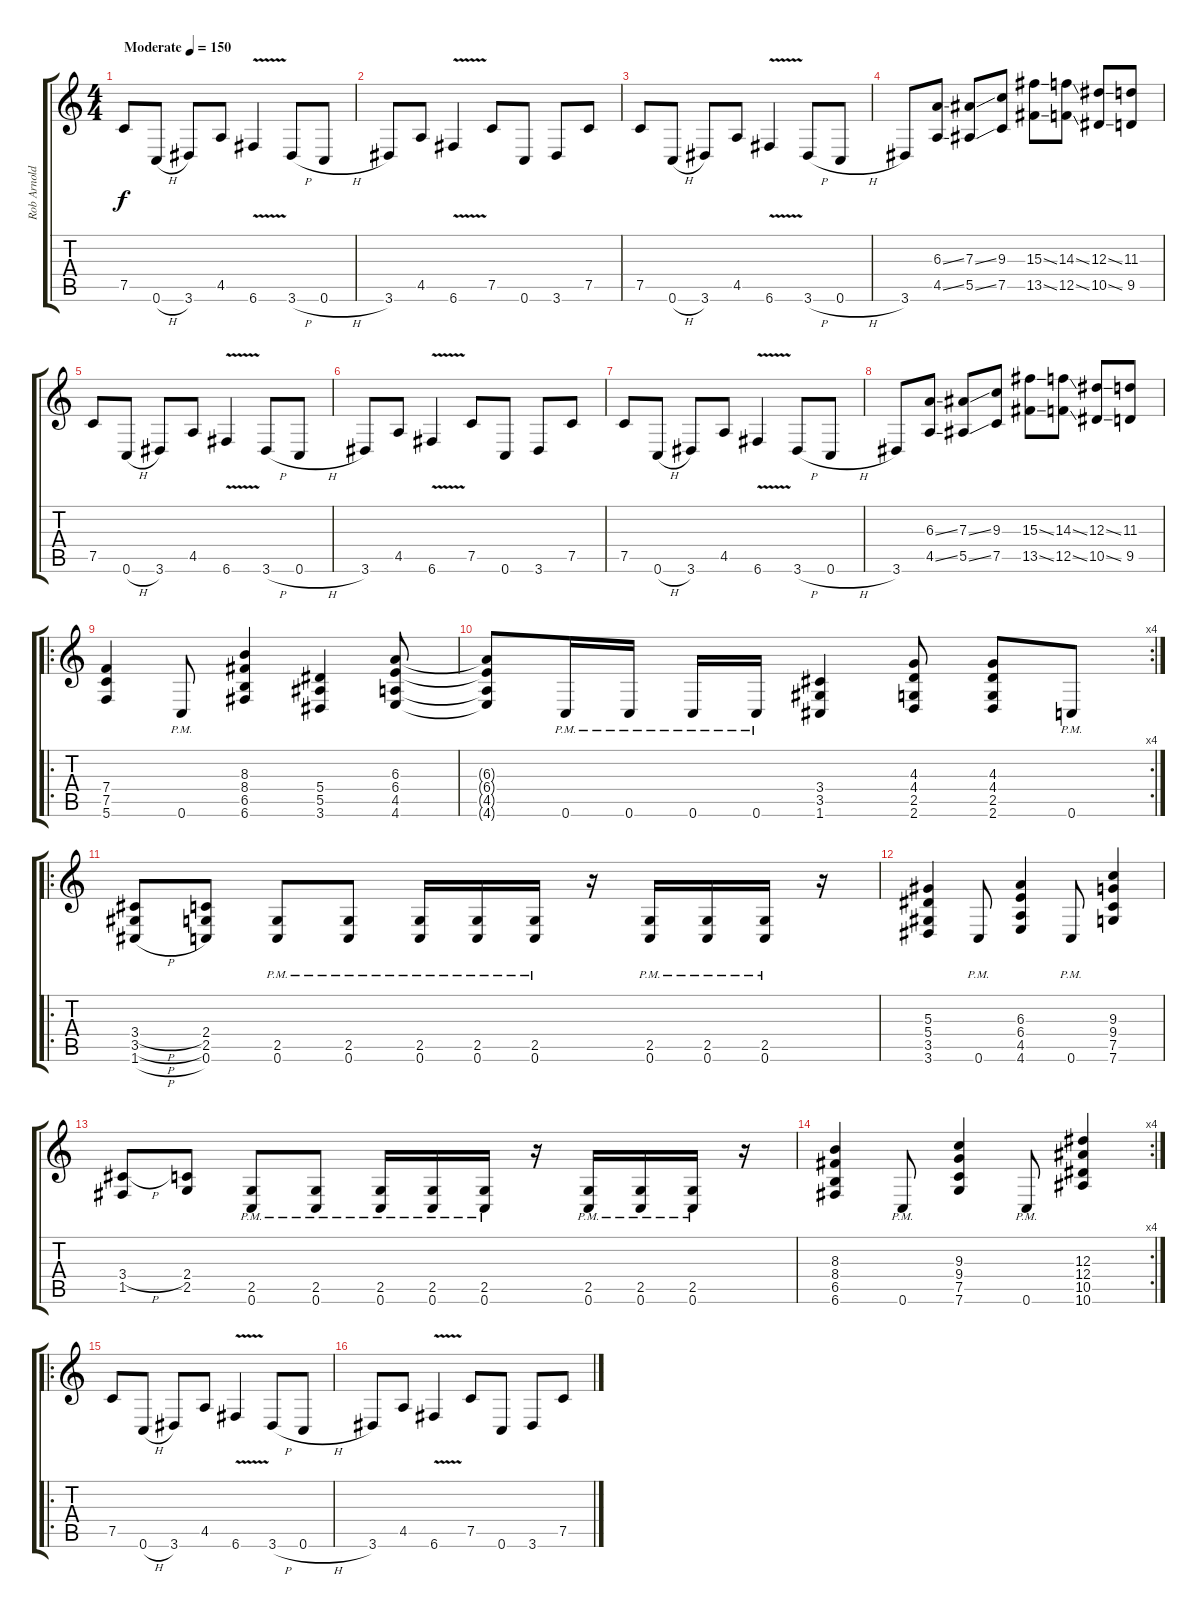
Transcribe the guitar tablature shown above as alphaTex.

\track ("Rob Arnold" "Rob Arnold") {instrument distortionguitar}
\staff {score tabs}
\tuning (C4 G3 Eb3 Bb2 F2 C2) {hide}
\ts (4 4)
\tempo (150 "Moderate")
\clef g2
\ks c
7.5.8{dy f instrument distortionguitar} 0.6{h}.8 3.6.8 4.5.8 6.6{v}.4 3.6{h}.8 0.6{h}.8 |
3.6.8 4.5.8 6.6{v}.4 7.5.8 0.6.8 3.6.8 7.5.8 |
7.5.8 0.6{h}.8 3.6.8 4.5.8 6.6{v}.4 3.6{h}.8 0.6{h}.8 |
3.6.8 (6.3{ss} 4.5{ss}).8 (7.3{ss} 5.5{ss}).8 (9.3 7.5).8 (15.3{ss} 13.5{ss}).8 (14.3{ss} 12.5{ss}).8 (12.3{ss} 10.5{ss}).8 (11.3 9.5).8 |
7.5.8 0.6{h}.8 3.6.8 4.5.8 6.6{v}.4 3.6{h}.8 0.6{h}.8 |
3.6.8 4.5.8 6.6{v}.4 7.5.8 0.6.8 3.6.8 7.5.8 |
7.5.8 0.6{h}.8 3.6.8 4.5.8 6.6{v}.4 3.6{h}.8 0.6{h}.8 |
3.6.8 (6.3{ss} 4.5{ss}).8 (7.3{ss} 5.5{ss}).8 (9.3 7.5).8 (15.3{ss} 13.5{ss}).8 (14.3{ss} 12.5{ss}).8 (12.3{ss} 10.5{ss}).8 (11.3 9.5).8 |
\ro
(7.4 7.5 5.6).4 0.6{pm}.8 (8.3 8.4 6.5 6.6).4 (5.4 5.5 3.6).4 (6.3 6.4 4.5 4.6).8 |
\rc 4
(6.3{t} 6.4{t} 4.5{t} 4.6{t}).8 0.6{pm}.16 0.6{pm}.16 0.6{pm}.16 0.6{pm}.16 (3.4 3.5 1.6).4 (4.3 4.4 2.5 2.6).8 (4.3 4.4 2.5 2.6).8 0.6{pm}.8 |
\ro
(3.4{h} 3.5{h} 1.6{h}).8 (2.4 2.5 0.6).8 (2.5{pm} 0.6{pm}).8 (2.5{pm} 0.6{pm}).8 (2.5{pm} 0.6{pm}).16 (2.5{pm} 0.6{pm}).16 (2.5{pm} 0.6{pm}).16 r.16 (2.5{pm} 0.6{pm}).16 (2.5{pm} 0.6{pm}).16 (2.5{pm} 0.6{pm}).16 r.16 |
(5.3 5.4 3.5 3.6).4 0.6{pm}.8 (6.3 6.4 4.5 4.6).4 0.6{pm}.8 (9.3 9.4 7.5 7.6).4 |
(3.4{h} 1.5).8 (2.4 2.5).8 (2.5{pm} 0.6{pm}).8 (2.5{pm} 0.6{pm}).8 (2.5{pm} 0.6{pm}).16 (2.5{pm} 0.6{pm}).16 (2.5{pm} 0.6{pm}).16 r.16 (2.5{pm} 0.6{pm}).16 (2.5{pm} 0.6{pm}).16 (2.5{pm} 0.6{pm}).16 r.16 |
\rc 4
(8.3 8.4 6.5 6.6).4 0.6{pm}.8 (9.3 9.4 7.5 7.6).4 0.6{pm}.8 (12.3 12.4 10.5 10.6).4 |
\ro
7.5.8 0.6{h}.8 3.6.8 4.5.8 6.6{v}.4 3.6{h}.8 0.6{h}.8 |
3.6.8 4.5.8 6.6{v}.4 7.5.8 0.6.8 3.6.8 7.5.8
